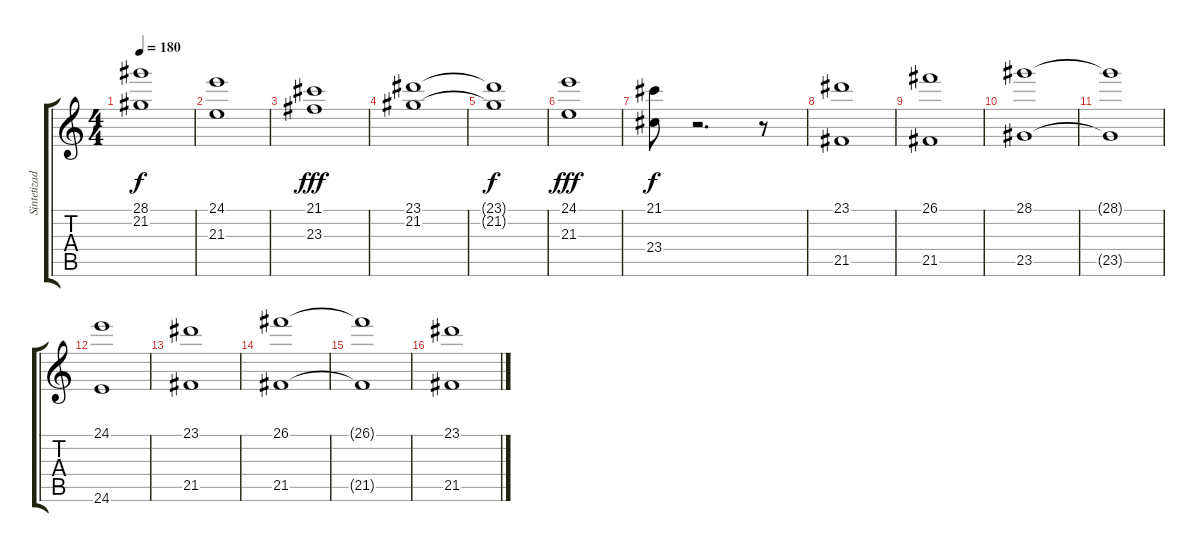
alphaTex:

\track ("Sintetizador 3" "Sintetizad") {instrument stringensemble1}
\staff {score tabs}
\tuning (E4 B3 G3 D3 A2 E2) {hide}
\ts (4 4)
\tempo 180
\clef g2
\ks c
(28.1{t} 21.2{t}).1{dy f} |
(24.1 21.3).1 |
(21.1 23.3).1{dy fff} |
(23.1 21.2).1 |
(23.1{t} 21.2{t}).1{dy f} |
(24.1 21.3).1{dy fff} |
(21.1 23.4).8{dy f} r.2{d} r.8 |
(23.1 21.5).1 |
(26.1 21.5).1 |
(28.1 23.5).1 |
(28.1{t} 23.5{t}).1 |
(24.1 24.6).1 |
(23.1 21.5).1 |
(26.1 21.5).1 |
(26.1{t} 21.5{t}).1 |
(23.1 21.5).1
